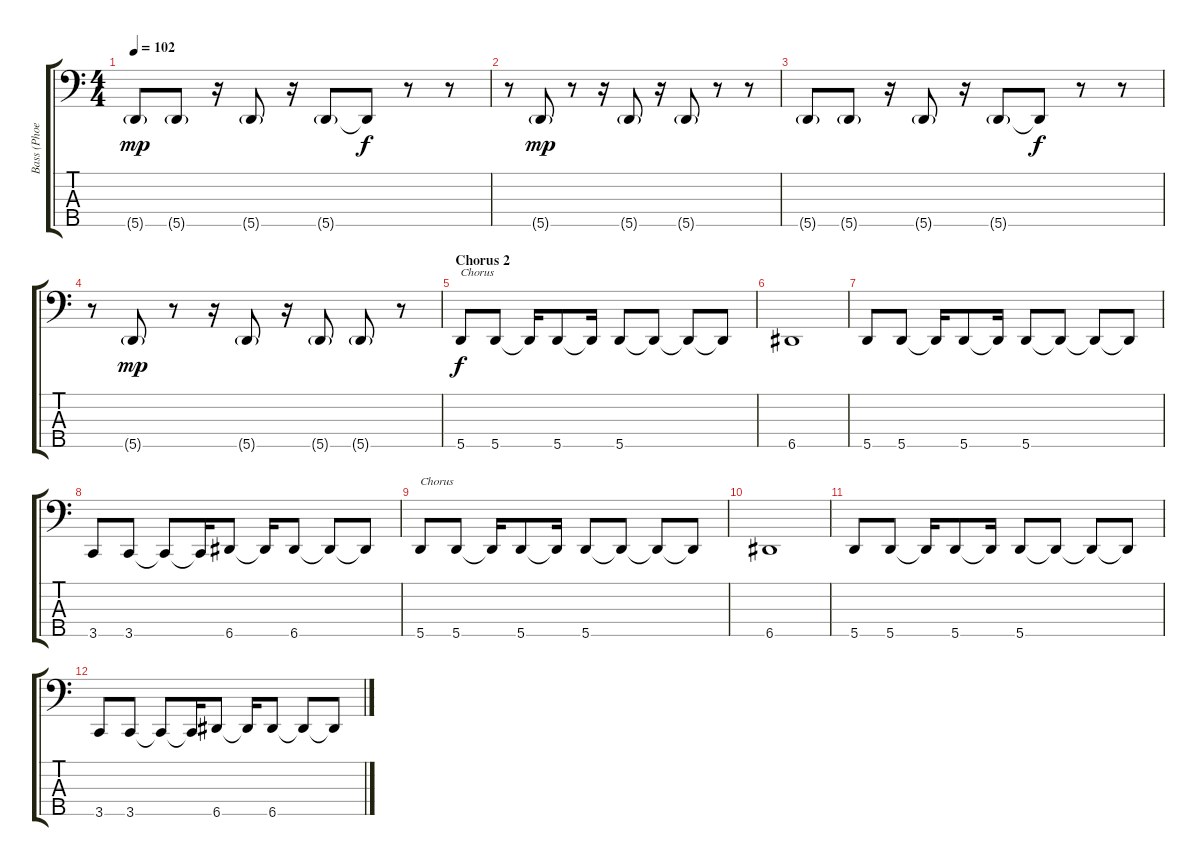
\track ("Bass (Phoenix)" "Bass (Phoe") {instrument electricbassfinger}
\staff {score tabs}
\tuning (G2 D2 A1 E1 A0) {hide}
\ts (4 4)
\tempo 102
\clef f4
\ks c
5.5{g}.8{dy mp volume 7} 5.5{g}.8 r.16 5.5{g}.8 r.16 5.5{g}.8{volume 16} 5.5{t}.8{dy f} r.8 r.8 |
r.8{volume 7} 5.5{g}.8{dy mp} r.8 r.16 5.5{g}.8 r.16 5.5{g}.8 r.8 r.8 |
5.5{g}.8{volume 7} 5.5{g}.8 r.16 5.5{g}.8 r.16 5.5{g}.8{volume 16} 5.5{t}.8{dy f} r.8 r.8 |
r.8{volume 7} 5.5{g}.8{dy mp} r.8 r.16 5.5{g}.8 r.16 5.5{g}.8 5.5{g}.8 r.8 |
\section ("" "Chorus 2")
5.5.8{txt "Chorus" dy f} 5.5.8 5.5{t}.16 5.5.8 5.5{t}.16 5.5.8 5.5{t}.8 5.5{t}.8 5.5{t}.8 |
6.5.1 |
5.5.8 5.5.8 5.5{t}.16 5.5.8 5.5{t}.16 5.5.8 5.5{t}.8 5.5{t}.8 5.5{t}.8 |
3.5.8 3.5.8 3.5{t}.8 3.5{t}.16 6.5.8 6.5{t}.16 6.5.8 6.5{t}.8 6.5{t}.8 |
5.5.8{txt "Chorus"} 5.5.8 5.5{t}.16 5.5.8 5.5{t}.16 5.5.8 5.5{t}.8 5.5{t}.8 5.5{t}.8 |
6.5.1 |
5.5.8 5.5.8 5.5{t}.16 5.5.8 5.5{t}.16 5.5.8 5.5{t}.8 5.5{t}.8 5.5{t}.8 |
3.5.8 3.5.8 3.5{t}.8 3.5{t}.16 6.5.8 6.5{t}.16 6.5.8 6.5{t}.8 6.5{t}.8
